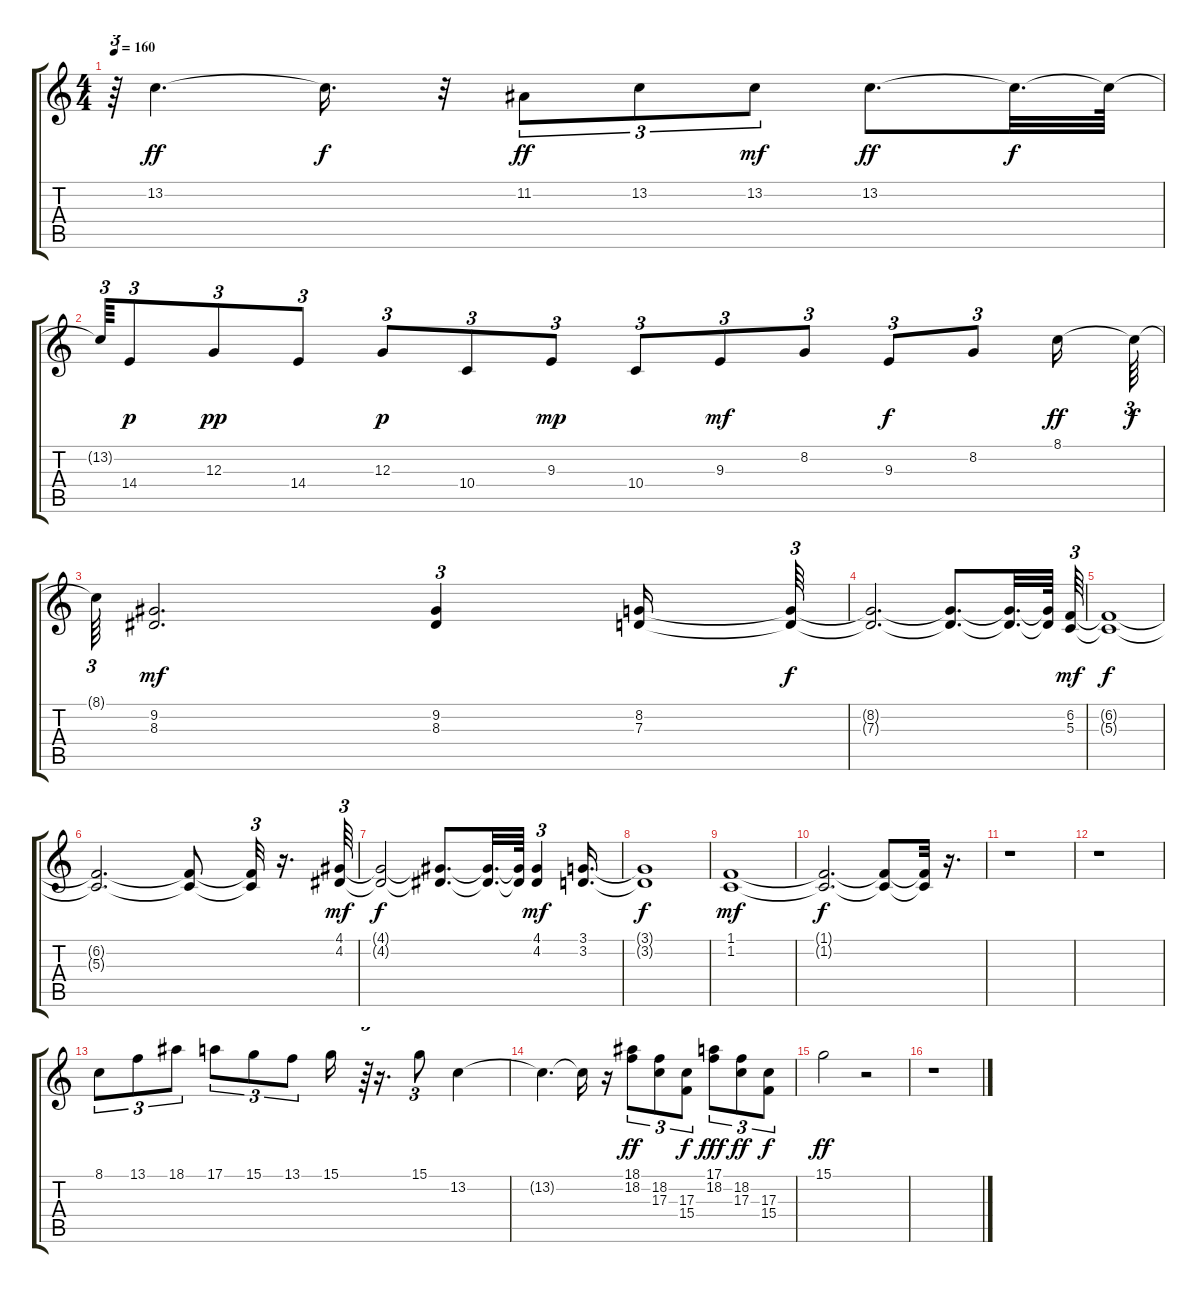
\track "" {instrument stringensemble1}
\staff {score tabs}
\tuning (E4 B3 G3 D3 A2 E2) {hide}
\ts (4 4)
\tempo 160
\clef g2
\ks c
r.64{tu (3 2) dy f} 13.2.4{d dy ff} 13.2{t}.16{d dy f} r.32 11.2.8{tu (3 2) dy ff} 13.2.8{tu (3 2)} 13.2.8{tu (3 2) dy mf} 13.2.8{d dy ff} 13.2{t}.32{d dy f} 13.2{t}.64 |
13.2{t}.64{tu (3 2)} 14.4.8{tu (3 2) dy p} 12.3.8{tu (3 2) dy pp} 14.4.8{tu (3 2)} 12.3.8{tu (3 2) dy p} 10.4.8{tu (3 2)} 9.3.8{tu (3 2) dy mp} 10.4.8{tu (3 2)} 9.3.8{tu (3 2) dy mf} 8.2.8{tu (3 2)} 9.3.8{tu (3 2) dy f} 8.2.8{tu (3 2)} 8.1.16{dy ff} 8.1{t}.64{tu (3 2) dy f} |
8.1{t}.64{tu (3 2)} (9.2 8.3).2{d dy mf} (9.2 8.3).4{tu (3 2)} (8.2 7.3).16 (8.2{t} 7.3{t}).64{tu (3 2) dy f} |
(8.2{t} 7.3{t}).2{d} (8.2{t} 7.3{t}).8{d} (8.2{t} 7.3{t}).32{d} (8.2{t} 7.3{t}).64 (6.2 5.3).64{tu (3 2) dy mf} |
(6.2{t} 5.3{t}).1{dy f} |
(6.2{t} 5.3{t}).2{d} (6.2{t} 5.3{t}).8 (6.2{t} 5.3{t}).32{tu (3 2)} r.16{d} (4.1 4.2).64{tu (3 2) dy mf} |
(4.1{t} 4.2{t}).2{dy f} (4.1{t} 4.2{t}).8{d} (4.1{t} 4.2{t}).32{d} (4.1{t} 4.2{t}).64 (4.1 4.2).4{tu (3 2) dy mf} (3.1 3.2).16{d} |
(3.1{t} 3.2{t}).1{dy f} |
(1.1 1.2).1{dy mf} |
(1.1{t} 1.2{t}).2{d dy f} (1.1{t} 1.2{t}).8 (1.1{t} 1.2{t}).32 r.16{d} |
r.1 |
r.1 |
8.1.8{tu (3 2) instrument stringensemble1} 13.1.8{tu (3 2)} 18.1.8{tu (3 2)} 17.1.8{tu (3 2)} 15.1.8{tu (3 2)} 13.1.8{tu (3 2)} 15.1.16 r.64{tu (3 2)} r.16{d} 15.1.8{tu (3 2)} 13.2.4 |
13.2{t}.4{d} 13.2{t}.16 r.16 (18.1 18.2).8{tu (3 2) dy ff} (18.2 17.3).8{tu (3 2)} (17.3 15.4).8{tu (3 2) dy f} (17.1 18.2).8{tu (3 2) dy fff} (18.2 17.3).8{tu (3 2) dy ff} (17.3 15.4).8{tu (3 2) dy f} |
15.1.2{dy ff} r.2 |
r.1
